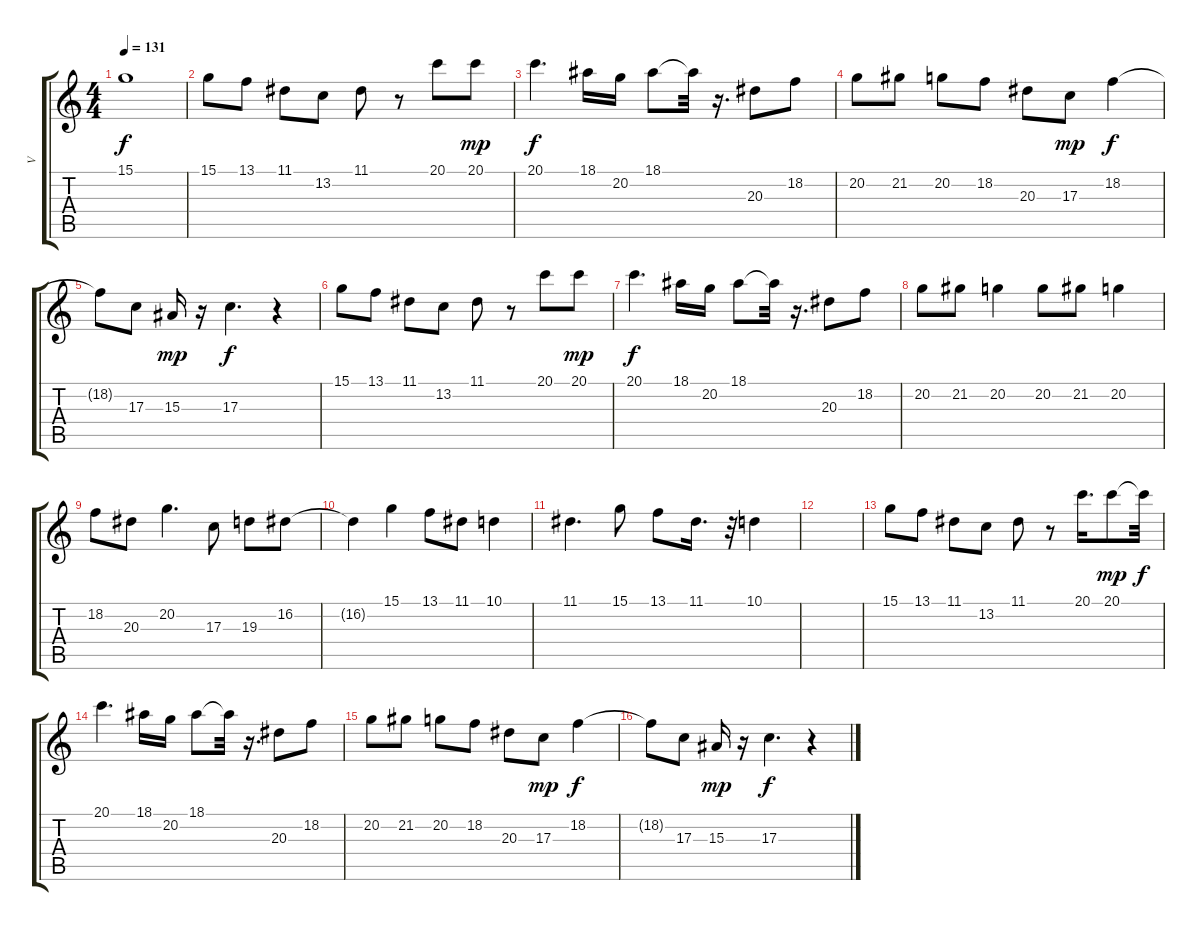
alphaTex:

\track ("V" "V") {instrument lead1square}
\staff {score tabs}
\tuning (E4 B3 G3 D3 A2 E2) {hide}
\ts (4 4)
\tempo 131
\clef g2
\ks c
15.1.1{dy f} |
15.1.8{volume 12} 13.1.8 11.1.8 13.2.8 11.1.8 r.8 20.1.8 20.1.8{dy mp} |
20.1.4{d dy f} 18.1.16 20.2.16 18.1.8 18.1{t}.32 r.16{d} 20.3.8 18.2.8 |
20.2.8 21.2.8 20.2.8 18.2.8 20.3.8 17.3.8{dy mp} 18.2.4{dy f} |
18.2{t}.8 17.3.8 15.3.16{dy mp} r.16 17.3.4{d dy f} r.4 |
15.1.8 13.1.8 11.1.8 13.2.8 11.1.8 r.8 20.1.8 20.1.8{dy mp} |
20.1.4{d dy f} 18.1.16 20.2.16 18.1.8 18.1{t}.32 r.16{d} 20.3.8 18.2.8 |
20.2.8 21.2.8 20.2.4 20.2.8 21.2.8 20.2.4 |
18.2.8 20.3.8 20.2.4{d} 17.3.8 19.3.8 16.2.8 |
16.2{t}.4 15.1.4 13.1.8 11.1.8 10.1.4 |
11.1.4{d} 15.1.8 13.1.8 11.1.16{d} r.32 10.1.4 |
|
15.1.8{volume 12} 13.1.8 11.1.8 13.2.8 11.1.8 r.8 20.1.16{d} 20.1.8{dy mp} 20.1{t}.32{dy f} |
20.1.4{d} 18.1.16 20.2.16 18.1.8 18.1{t}.32 r.16{d} 20.3.8 18.2.8 |
20.2.8 21.2.8 20.2.8 18.2.8 20.3.8 17.3.8{dy mp} 18.2.4{dy f} |
18.2{t}.8 17.3.8 15.3.16{dy mp} r.16 17.3.4{d dy f} r.4
